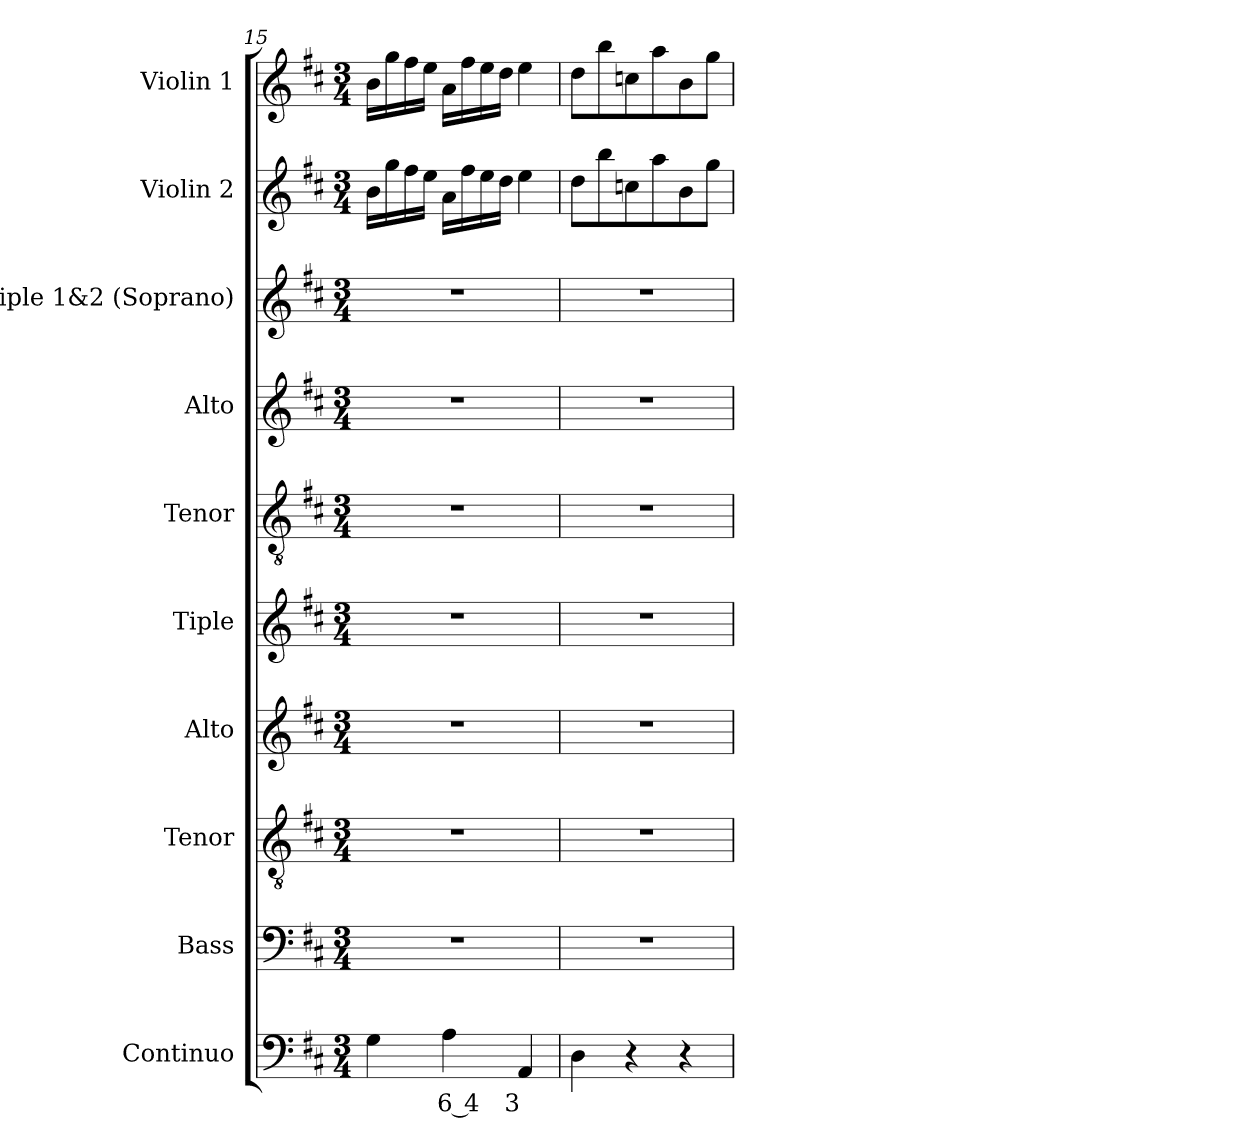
**kern	**text	**kern	**kern	**kern	**kern	**kern	**kern	**kern	**kern	**kern
*part10	*part10	*part9	*part8	*part7	*part6	*part5	*part4	*part3	*part2	*part1
*staff10	*staff10	*staff9	*staff8	*staff7	*staff6	*staff5	*staff4	*staff3	*staff2	*staff1
*I"Continuo	*	*I"Bass	*I"Tenor	*I"Alto	*I"Tiple	*I"Tenor	*I"Alto	*I"Tiple 1&2 (Soprano)	*I"Violin 2	*I"Violin 1
*I'Cont.	*	*I'B.	*I'T.	*I'A.	*	*I'T.	*I'A.	*I'S.	*I'Vln. 2	*I'Vln. 1
*clefF4	*	*clefF4	*clefGv2	*clefG2	*clefG2	*clefGv2	*clefG2	*clefG2	*clefG2	*clefG2
*	*	*	*ITrd7c12	*	*	*ITrd7c12	*	*	*	*
*k[f#c#]	*	*k[f#c#]	*k[f#c#]	*k[f#c#]	*k[f#c#]	*k[f#c#]	*k[f#c#]	*k[f#c#]	*k[f#c#]	*k[f#c#]
*D:	*	*D:	*D:	*D:	*D:	*D:	*D:	*D:	*D:	*D:
*M3/4	*	*M3/4	*M3/4	*M3/4	*M3/4	*M3/4	*M3/4	*M3/4	*M3/4	*M3/4
=15	=15	=15	=15	=15	=15	=15	=15	=15	=15	=15
!	!	!LO:N:vis=1	!LO:N:vis=1	!LO:N:vis=1	!LO:N:vis=1	!LO:N:vis=1	!LO:N:vis=1	!LO:N:vis=1	!	!
4Gi\	.	2.r	2.r	2.r	2.r	2.r	2.r	2.r	16bi\LL	16bi\LL
.	.	.	.	.	.	.	.	.	16ggi\	16ggi\
.	.	.	.	.	.	.	.	.	16ff#i\	16ff#i\
.	.	.	.	.	.	.	.	.	16eei\JJ	16eei\JJ
!	!LO:LY:b:color=#000000	!	!	!	!	!	!	!	!	!
4Ai\	6 4	.	.	.	.	.	.	.	16ai\LL	16ai\LL
.	.	.	.	.	.	.	.	.	16ff#i\	16ff#i\
.	.	.	.	.	.	.	.	.	16eei\	16eei\
.	.	.	.	.	.	.	.	.	16ddi\JJ	16ddi\JJ
!	!LO:LY:b:color=#000000	!	!	!	!	!	!	!	!	!
4AAi/	3	.	.	.	.	.	.	.	4eei\	4eei\
=16	=16	=16	=16	=16	=16	=16	=16	=16	=16	=16
!	!	!LO:N:vis=1	!LO:N:vis=1	!LO:N:vis=1	!LO:N:vis=1	!LO:N:vis=1	!LO:N:vis=1	!LO:N:vis=1	!	!
4Di\	.	2.r	2.r	2.r	2.r	2.r	2.r	2.r	8ddi\L	8ddi\L
.	.	.	.	.	.	.	.	.	8bbi\	8bbi\
4r	.	.	.	.	.	.	.	.	8ccni\	8ccni\
.	.	.	.	.	.	.	.	.	8aai\	8aai\
4r	.	.	.	.	.	.	.	.	8bi\	8bi\
.	.	.	.	.	.	.	.	.	8ggi\J	8ggi\J
=	=	=	=	=	=	=	=	=	=	=
*-	*-	*-	*-	*-	*-	*-	*-	*-	*-	*-
